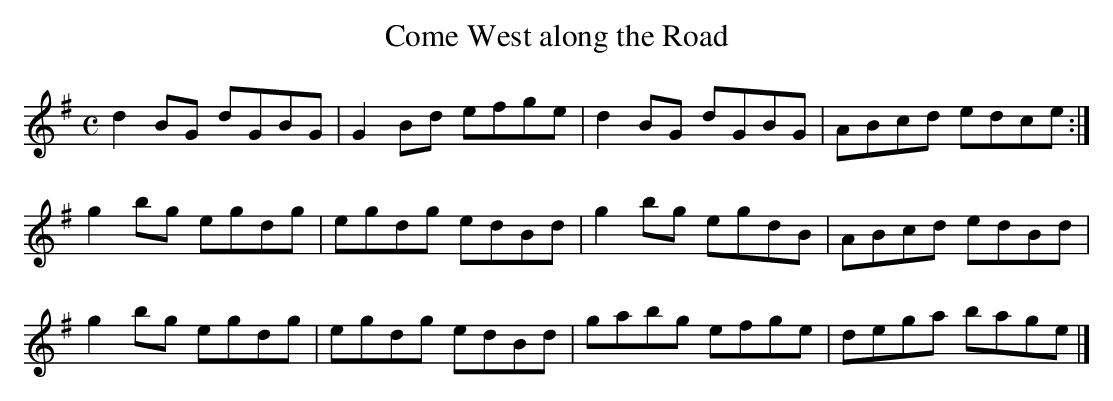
X:1
T:Come West along the Road
M:C
L:1/8
K:G Major
d2BG dGBG|G2Bd efge|d2BG dGBG|ABcd edce:|!
g2bg egdg|egdg edBd|g2bg egdB|ABcd edBd|!
g2bg egdg|egdg edBd|gabg efge|dega bage|]!
